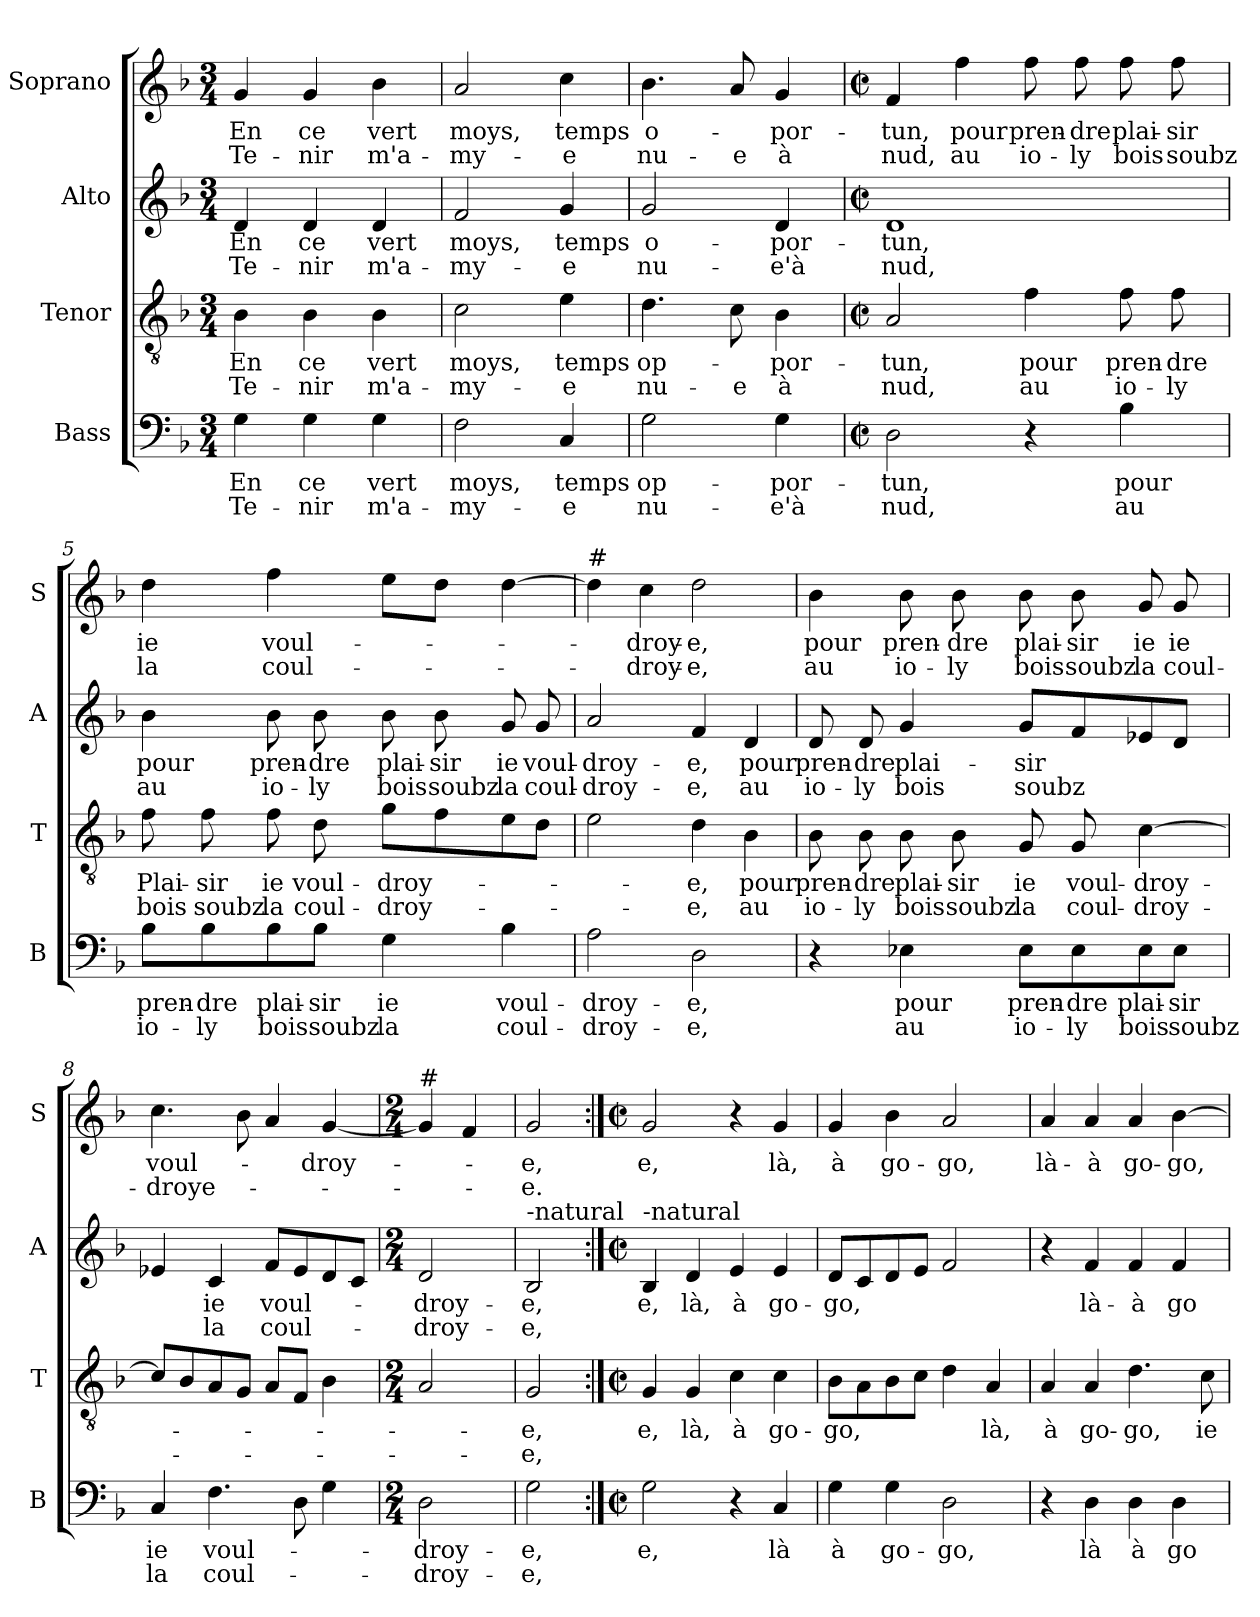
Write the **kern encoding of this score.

**kern	**text	**text	**kern	**text	**text	**kern	**text	**text	**kern	**text	**text
*part4	*part4	*part4	*part3	*part3	*part3	*part2	*part2	*part2	*part1	*part1	*part1
*staff4	*staff4	*staff4	*staff3	*staff3	*staff3	*staff2	*staff2	*staff2	*staff1	*staff1	*staff1
*I"Bass	*	*	*I"Tenor	*	*	*I"Alto	*	*	*I"Soprano	*	*
*I'B	*	*	*I'T	*	*	*I'A	*	*	*I'S	*	*
*clefF4	*	*	*clefGv2	*	*	*clefG2	*	*	*clefG2	*	*
*k[b-]	*	*	*k[b-]	*	*	*k[b-]	*	*	*k[b-]	*	*
*F:	*	*	*F:	*	*	*F:	*	*	*F:	*	*
*M3/4	*	*	*M3/4	*	*	*M3/4	*	*	*M3/4	*	*
=1	=1	=1	=1	=1	=1	=1	=1	=1	=1	=1	=1
!	!LO:LY:b	!LO:LY:b	!	!LO:LY:b	!LO:LY:b	!	!LO:LY:b	!LO:LY:b	!	!LO:LY:b	!LO:LY:b
4G\	En	Te-	4B-\	En	Te-	4d/	En	Te-	4g/	En	Te-
!	!LO:LY:b	!LO:LY:b	!	!LO:LY:b	!LO:LY:b	!	!LO:LY:b	!LO:LY:b	!	!LO:LY:b	!LO:LY:b
4G\	ce	-nir	4B-\	ce	-nir	4d/	ce	-nir	4g/	ce	-nir
!	!LO:LY:b	!LO:LY:b	!	!LO:LY:b	!LO:LY:b	!	!LO:LY:b	!LO:LY:b	!	!LO:LY:b	!LO:LY:b
4G\	vert	m'a-	4B-\	vert	m'a-	4d/	vert	m'a-	4b-\	vert	m'a-
=2	=2	=2	=2	=2	=2	=2	=2	=2	=2	=2	=2
!	!LO:LY:b	!LO:LY:b	!	!LO:LY:b	!LO:LY:b	!	!LO:LY:b	!LO:LY:b	!	!LO:LY:b	!LO:LY:b
2F\	moys,	-my-	2c\	moys,	-my-	2f/	moys,	-my-	2a/	moys,	-my-
!	!LO:LY:b	!LO:LY:b	!	!LO:LY:b	!LO:LY:b	!	!LO:LY:b	!LO:LY:b	!	!LO:LY:b	!LO:LY:b
4C/	temps	-e	4e\	temps	-e	4g/	temps	-e	4cc\	temps	-e
=3	=3	=3	=3	=3	=3	=3	=3	=3	=3	=3	=3
!	!LO:LY:b	!LO:LY:b	!	!LO:LY:b	!LO:LY:b	!	!LO:LY:b	!LO:LY:b	!	!LO:LY:b	!LO:LY:b
2G\	op-	nu-	4.d\	op-	nu-	2g/	o-	nu-	4.b-\	o-	nu-
!	!	!	!	!	!LO:LY:b	!	!	!	!	!	!LO:LY:b
.	.	.	8c\	.	-e	.	.	.	8a/	.	-e
!	!LO:LY:b	!LO:LY:b	!	!LO:LY:b	!LO:LY:b	!	!LO:LY:b	!LO:LY:b	!	!LO:LY:b	!LO:LY:b
4G\	-por-	-e'à	4B-\	-por-	à	4d/	-por-	-e'à	4g/	-por-	à
=4	=4	=4	=4	=4	=4	=4	=4	=4	=4	=4	=4
*M2/2	*	*	*M2/2	*	*	*M2/2	*	*	*M2/2	*	*
*met(c|)	*	*	*met(c|)	*	*	*met(c|)	*	*	*met(c|)	*	*
!	!LO:LY:b	!LO:LY:b	!	!LO:LY:b	!LO:LY:b	!	!LO:LY:b	!LO:LY:b	!	!LO:LY:b	!LO:LY:b
2D\	-tun,	nud,	2A/	-tun,	nud,	1d	-tun,	nud,	4f/	-tun,	nud,
!	!	!	!	!	!	!	!	!	!	!LO:LY:b	!LO:LY:b
.	.	.	.	.	.	.	.	.	4ff\	pour	au
!	!	!	!	!LO:LY:b	!LO:LY:b	!	!	!	!	!LO:LY:b	!LO:LY:b
4r	.	.	4f\	pour	au	.	.	.	8ff\	pren-	io-
!	!	!	!	!	!	!	!	!	!	!LO:LY:b	!LO:LY:b
.	.	.	.	.	.	.	.	.	8ff\	-dre	-ly
!	!LO:LY:b	!LO:LY:b	!	!LO:LY:b	!LO:LY:b	!	!	!	!	!LO:LY:b	!LO:LY:b
4B-\	pour	au	8f\	pren-	io-	.	.	.	8ff\	plai-	bois
!	!	!	!	!LO:LY:b	!LO:LY:b	!	!	!	!	!LO:LY:b	!LO:LY:b
.	.	.	8f\	-dre	-ly	.	.	.	8ff\	-sir	soubz
=5	=5	=5	=5	=5	=5	=5	=5	=5	=5	=5	=5
!	!LO:LY:b	!LO:LY:b	!	!LO:LY:b	!LO:LY:b	!	!LO:LY:b	!LO:LY:b	!	!LO:LY:b	!LO:LY:b
8B-\L	pren-	io-	8f\	Plai-	bois	4b-\	pour	au	4dd\	ie	la
!	!LO:LY:b	!LO:LY:b	!	!LO:LY:b	!LO:LY:b	!	!	!	!	!	!
8B-\	-dre	-ly	8f\	-sir	soubz	.	.	.	.	.	.
!	!LO:LY:b	!LO:LY:b	!	!LO:LY:b	!LO:LY:b	!	!LO:LY:b	!LO:LY:b	!	!LO:LY:b	!LO:LY:b
8B-\	plai-	bois	8f\	ie	la	8b-\	pren-	io-	4ff\	voul-	coul-
!	!LO:LY:b	!LO:LY:b	!	!LO:LY:b	!LO:LY:b	!	!LO:LY:b	!LO:LY:b	!	!	!
8B-\J	-sir	soubz	8d\	voul-	coul-	8b-\	-dre	-ly	.	.	.
!	!LO:LY:b	!LO:LY:b	!	!LO:LY:b	!LO:LY:b	!	!LO:LY:b	!LO:LY:b	!	!	!
4G\	ie	la	8g\L	-droy-	-droy-	8b-\	plai-	bois	8ee\L	.	.
!	!	!	!	!	!	!	!LO:LY:b	!LO:LY:b	!	!	!
.	.	.	8f\	.	.	8b-\	-sir	soubz	8dd\J	.	.
!	!LO:LY:b	!LO:LY:b	!	!	!	!	!LO:LY:b	!LO:LY:b	!	!	!
4B-\	voul-	coul-	8e\	.	.	8g/	ie	la	[4dd\	.	.
!	!	!	!	!	!	!	!LO:LY:b	!LO:LY:b	!	!	!
.	.	.	8d\J	.	.	8g/	voul-	coul-	.	.	.
!!LO:LB:g=z
=6	=6	=6	=6	=6	=6	=6	=6	=6	=6	=6	=6
!	!	!	!	!	!	!	!	!	!LO:TX:a:t=#	!	!
!	!LO:LY:b	!LO:LY:b	!	!	!	!	!LO:LY:b	!LO:LY:b	!	!	!
2A\	-droy-	-droy-	2e\	.	.	2a/	-droy-	-droy-	4dd\]	.	.
!	!	!	!	!	!	!	!	!	!	!LO:LY:b	!LO:LY:b
.	.	.	.	.	.	.	.	.	4cc\	-droy-	-droy-
!	!LO:LY:b	!LO:LY:b	!	!LO:LY:b	!LO:LY:b	!	!LO:LY:b	!LO:LY:b	!	!LO:LY:b	!LO:LY:b
2D\	-e,	-e,	4d\	-e,	-e,	4f/	-e,	-e,	2dd\	-e,	-e,
!	!	!	!	!LO:LY:b	!LO:LY:b	!	!LO:LY:b	!LO:LY:b	!	!	!
.	.	.	4B-\	pour	au	4d/	pour	au	.	.	.
=7	=7	=7	=7	=7	=7	=7	=7	=7	=7	=7	=7
!	!	!	!	!LO:LY:b	!LO:LY:b	!	!LO:LY:b	!LO:LY:b	!	!LO:LY:b	!LO:LY:b
4r	.	.	8B-\	pren-	io-	8d/	pren-	io-	4b-\	pour	au
!	!	!	!	!LO:LY:b	!LO:LY:b	!	!LO:LY:b	!LO:LY:b	!	!	!
.	.	.	8B-\	-dre	-ly	8d/	-dre	-ly	.	.	.
!	!LO:LY:b	!LO:LY:b	!	!LO:LY:b	!LO:LY:b	!	!LO:LY:b	!LO:LY:b	!	!LO:LY:b	!LO:LY:b
4E-X\	pour	au	8B-\	plai-	bois	4g/	plai-	bois	8b-\	pren-	io-
!	!	!	!	!LO:LY:b	!LO:LY:b	!	!	!	!	!LO:LY:b	!LO:LY:b
.	.	.	8B-\	-sir	soubz	.	.	.	8b-\	-dre	-ly
!	!LO:LY:b	!LO:LY:b	!	!LO:LY:b	!LO:LY:b	!	!LO:LY:b	!LO:LY:b	!	!LO:LY:b	!LO:LY:b
8E-\L	pren-	io-	8G/	ie	la	8g/L	-sir	soubz	8b-\	plai-	bois
!	!LO:LY:b	!LO:LY:b	!	!LO:LY:b	!LO:LY:b	!	!	!	!	!LO:LY:b	!LO:LY:b
8E-\	-dre	-ly	8G/	voul-	coul-	8f/	.	.	8b-\	-sir	soubz
!	!LO:LY:b	!LO:LY:b	!	!LO:LY:b	!LO:LY:b	!	!	!	!	!LO:LY:b	!LO:LY:b
8E-\	plai-	bois	[4c\	-droy-	-droy-	8e-X/	.	.	8g/	ie	la
!	!LO:LY:b	!LO:LY:b	!	!	!	!	!	!	!	!LO:LY:b	!LO:LY:b
8E-\J	-sir	soubz	.	.	.	8d/J	.	.	8g/	ie	coul-
=8	=8	=8	=8	=8	=8	=8	=8	=8	=8	=8	=8
!	!LO:LY:b	!LO:LY:b	!	!	!	!	!	!	!	!LO:LY:b	!LO:LY:b
4C/	ie	la	8c/L]	.	.	4e-X/	.	.	4.cc\	voul-	-droye-
.	.	.	8B-/	.	.	.	.	.	.	.	.
!	!LO:LY:b	!LO:LY:b	!	!	!	!	!LO:LY:b	!LO:LY:b	!	!	!
4.F\	voul-	coul-	8A/	.	.	4c/	ie	la	.	.	.
.	.	.	8G/J	.	.	.	.	.	8b-\	.	.
!	!	!	!	!	!	!	!LO:LY:b	!LO:LY:b	!	!	!
.	.	.	8A/L	.	.	8f/L	voul-	coul-	4a/	.	.
8D\	.	.	8F/J	.	.	8e-/	.	.	.	.	.
!	!	!	!	!	!	!	!	!	!	!LO:LY:b	!
4G\	.	.	4B-\	.	.	8d/	.	.	[4g/	-droy-	.
.	.	.	.	.	.	8c/J	.	.	.	.	.
=9	=9	=9	=9	=9	=9	=9	=9	=9	=9	=9	=9
*M2/4	*	*	*M2/4	*	*	*M2/4	*	*	*M2/4	*	*
!	!	!	!	!	!	!	!	!	!LO:TX:a:t=#	!	!
!	!LO:LY:b	!LO:LY:b	!	!	!	!	!LO:LY:b	!LO:LY:b	!	!	!
2D\	-droy-	-droy-	2A/	.	.	2d/	-droy-	-droy-	4g/]	.	.
.	.	.	.	.	.	.	.	.	4f/	.	.
=10	=10	=10	=10	=10	=10	=10	=10	=10	=10	=10	=10
!	!	!	!	!	!	!LO:TX:a:t=-natural	!	!	!	!	!
!	!LO:LY:b	!LO:LY:b	!	!LO:LY:b	!LO:LY:b	!	!LO:LY:b	!LO:LY:b	!	!LO:LY:b	!LO:LY:b
2G\	-e,	-e,	2G/	-e,	-e,	2B-/	-e,	-e,	2g/	-e,	-e.
!!LO:PB:g=z
=11:|!	=11:|!	=11:|!	=11:|!	=11:|!	=11:|!	=11:|!	=11:|!	=11:|!	=11:|!	=11:|!	=11:|!
*M2/2	*	*	*M2/2	*	*	*M2/2	*	*	*M2/2	*	*
*met(c|)	*	*	*met(c|)	*	*	*met(c|)	*	*	*met(c|)	*	*
!	!	!	!	!	!	!LO:TX:a:t=-natural	!	!	!	!	!
!	!LO:LY:b	!	!	!LO:LY:b	!	!	!LO:LY:b	!	!	!LO:LY:b	!
2G\	e,	.	4G/	e,	.	4B-/	e,	.	2g/	e,	.
!	!	!	!	!LO:LY:b	!	!	!LO:LY:b	!	!	!	!
.	.	.	4G/	là,	.	4d/	là,	.	.	.	.
!	!	!	!	!LO:LY:b	!	!	!LO:LY:b	!	!	!	!
4r	.	.	4c\	à	.	4e/	à	.	4r	.	.
!	!LO:LY:b	!	!	!LO:LY:b	!	!	!LO:LY:b	!	!	!LO:LY:b	!
4C/	là	.	4c\	go-	.	4e/	go-	.	4g/	là,	.
=12	=12	=12	=12	=12	=12	=12	=12	=12	=12	=12	=12
!	!LO:LY:b	!	!	!LO:LY:b	!	!	!LO:LY:b	!	!	!LO:LY:b	!
4G\	à	.	8B-\L	-go,	.	8d/L	-go,	.	4g/	à	.
.	.	.	8A\	.	.	8c/	.	.	.	.	.
!	!LO:LY:b	!	!	!	!	!	!	!	!	!LO:LY:b	!
4G\	go-	.	8B-\	.	.	8d/	.	.	4b-\	go-	.
.	.	.	8c\J	.	.	8e/J	.	.	.	.	.
!	!LO:LY:b	!	!	!	!	!	!	!	!	!LO:LY:b	!
2D\	-go,	.	4d\	.	.	2f/	.	.	2a/	-go,	.
!	!	!	!	!LO:LY:b	!	!	!	!	!	!	!
.	.	.	4A/	là,	.	.	.	.	.	.	.
=13	=13	=13	=13	=13	=13	=13	=13	=13	=13	=13	=13
!	!	!	!	!LO:LY:b	!	!	!	!	!	!LO:LY:b	!
4r	.	.	4A/	à	.	4r	.	.	4a/	là-	.
!	!LO:LY:b	!	!	!LO:LY:b	!	!	!LO:LY:b	!	!	!LO:LY:b	!
4D\	là	.	4A/	go-	.	4f/	là-	.	4a/	-à	.
!	!LO:LY:b	!	!	!LO:LY:b	!	!	!LO:LY:b	!	!	!LO:LY:b	!
4D\	à	.	4.d\	-go,	.	4f/	-à	.	4a/	go-	.
!	!LO:LY:b	!	!	!	!	!	!LO:LY:b	!	!	!LO:LY:b	!
4D\	go-	.	.	.	.	4f/	go	.	[4b-\	-go,	.
!	!	!	!	!LO:LY:b	!	!	!	!	!	!	!
.	.	.	8c\	ie	.	.	.	.	.	.	.
=	=	=	=	=	=	=	=	=	=	=	=
*-	*-	*-	*-	*-	*-	*-	*-	*-	*-	*-	*-
